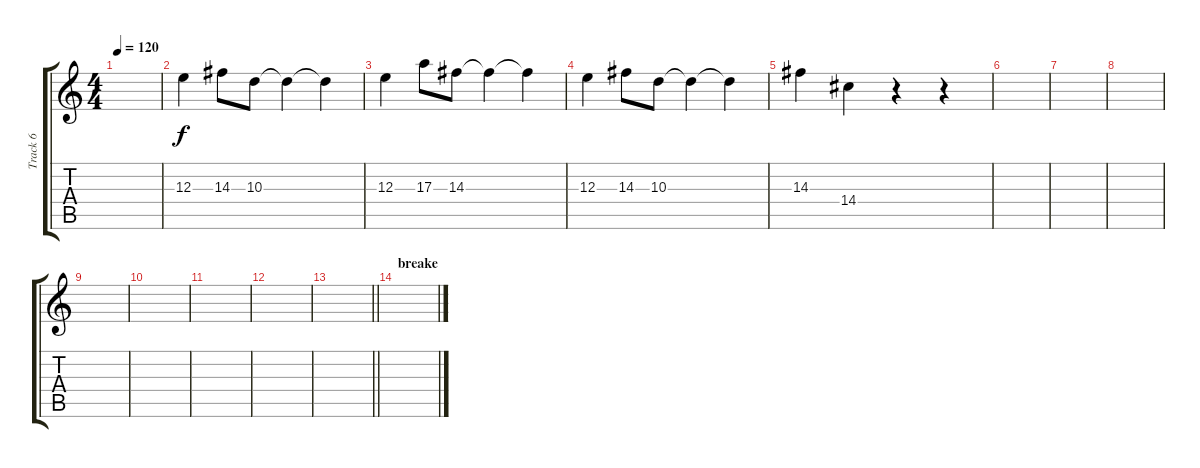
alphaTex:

\track ("Track 6" "Track 6") {instrument acousticguitarsteel}
\staff {score tabs}
\tuning (Db4 Ab3 E3 B2 Gb2 B1) {hide}
\ts (4 4)
\tempo 120
\clef g2
\ks c
|
12.3.4 14.3.8 10.3.8 10.3{t}.4 10.3{t}.4 |
12.3.4 17.3.8 14.3.8 14.3{t}.4 14.3{t}.4 |
12.3.4 14.3.8 10.3.8 10.3{t}.4 10.3{t}.4 |
14.3.4 14.4.4 r.4 r.4 |
|
|
|
|
|
|
|
\barLineRight lightlight
|
\section ("" "breake")
